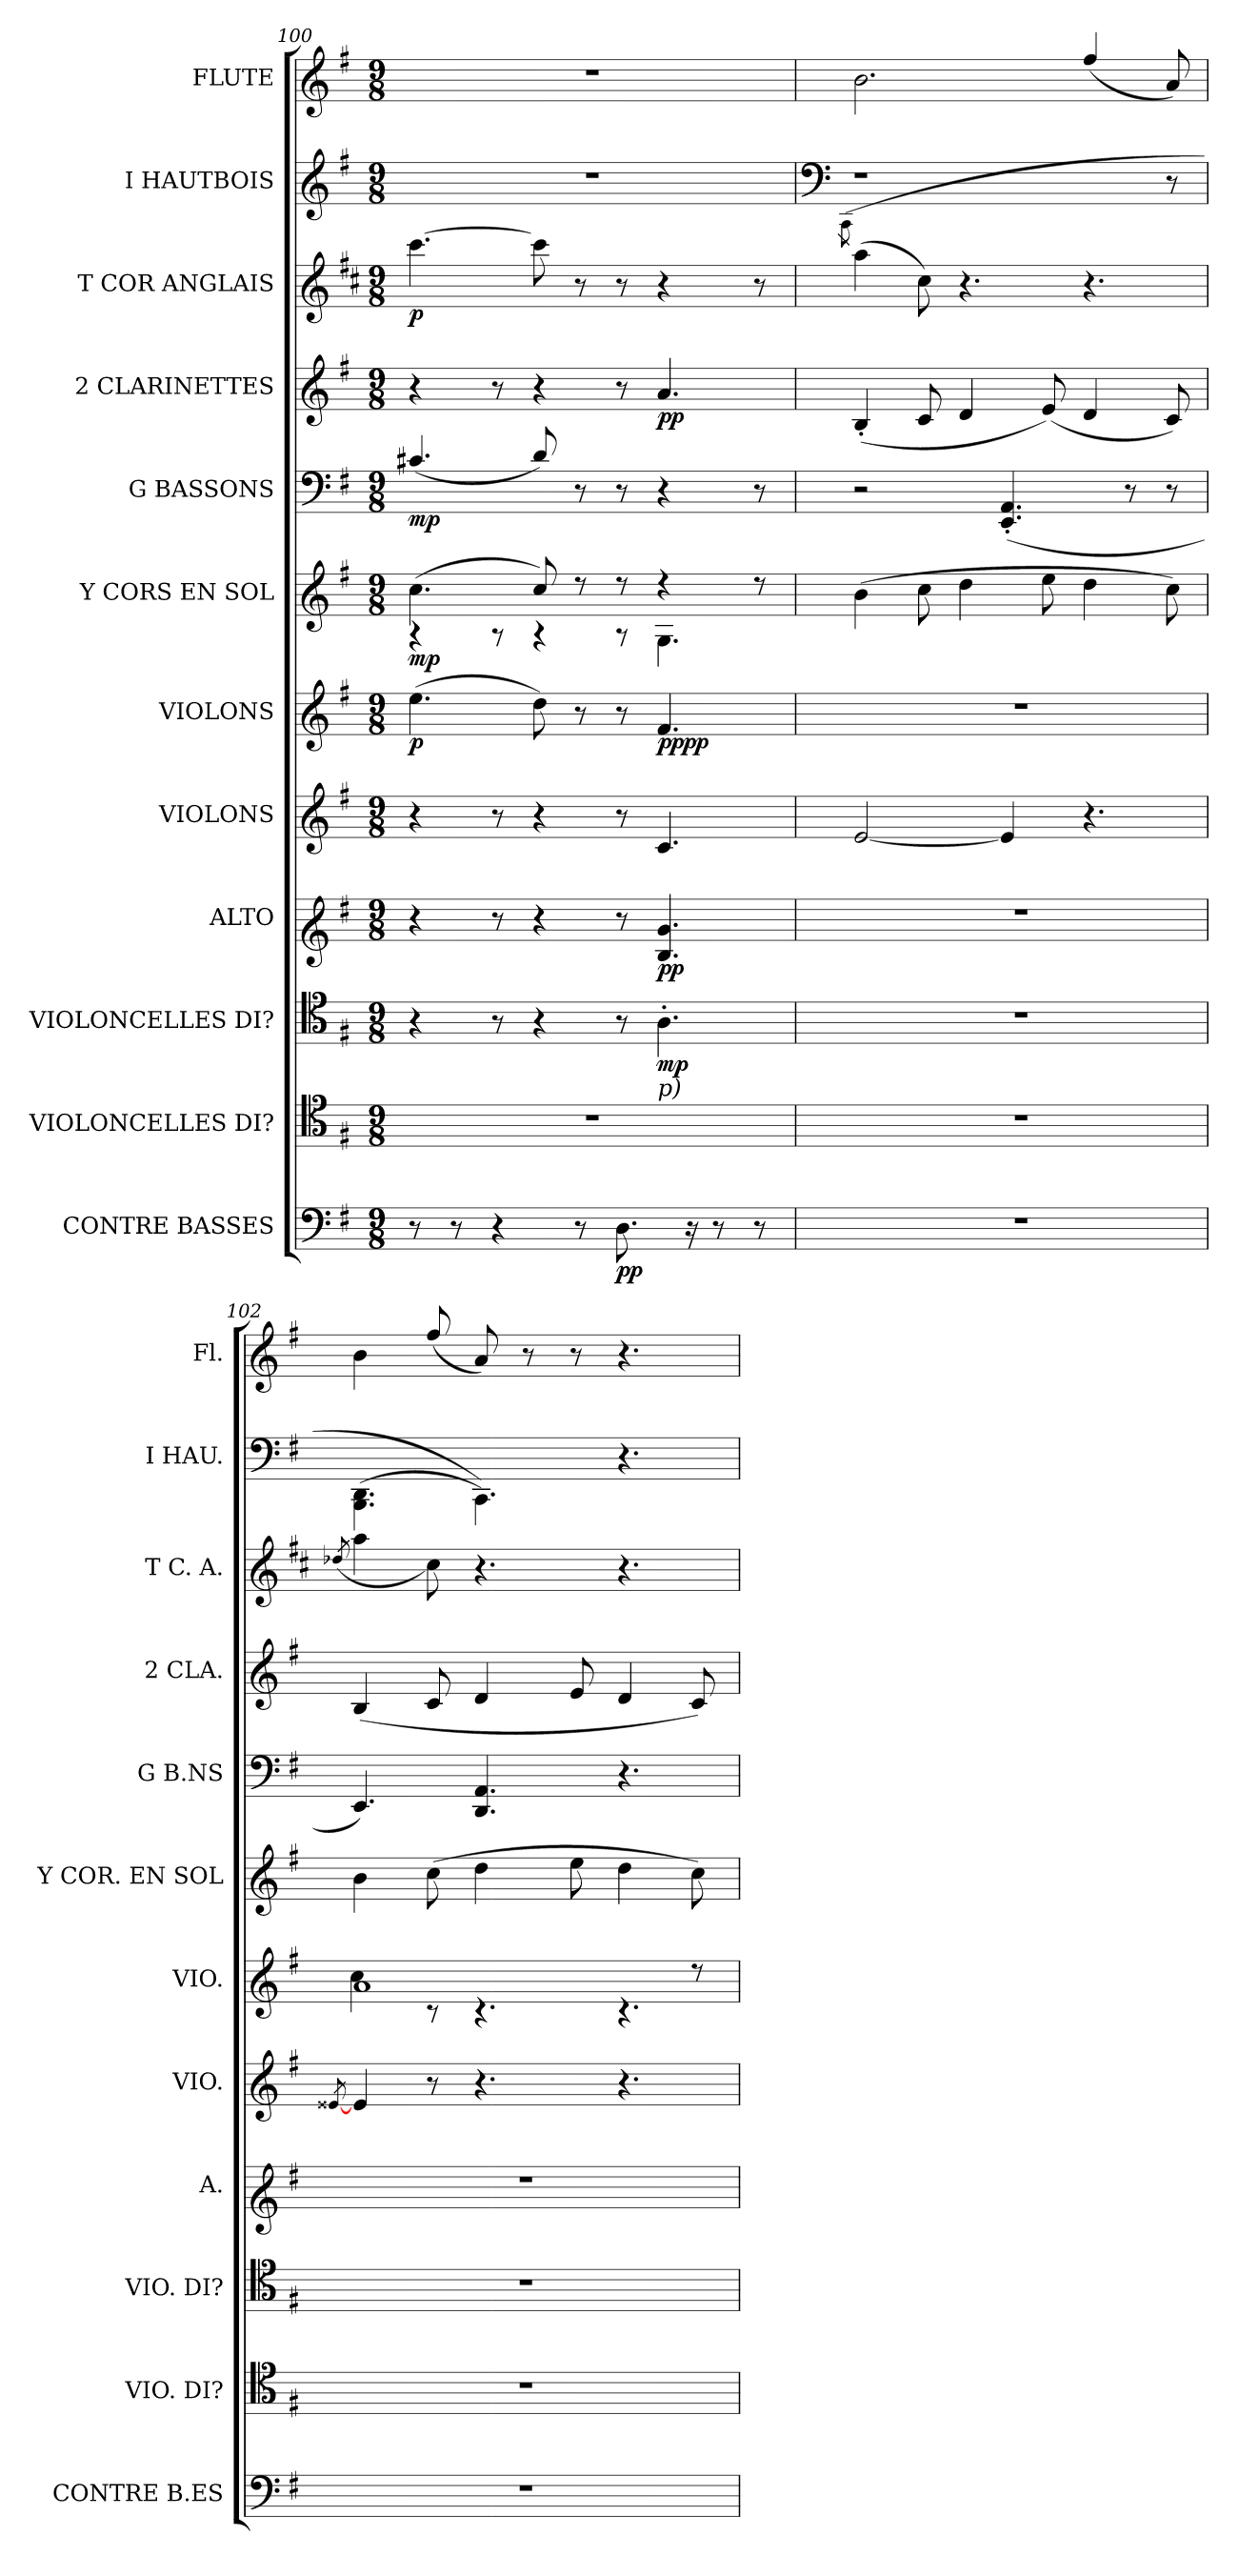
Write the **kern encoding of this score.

**kern	**dynam	**kern	**kern	**dynam	**kern	**dynam	**kern	**kern	**dynam	**kern	**dynam	**kern	**dynam	**kern	**dynam	**kern	**dynam	**kern	**kern
*part12	*part12	*part11	*part10	*part10	*part9	*part9	*part8	*part7	*part7	*part6	*part6	*part5	*part5	*part4	*part4	*part3	*part3	*part2	*part1
*staff12	*staff12	*staff11	*staff10	*staff10	*staff9	*staff9	*staff8	*staff7	*staff7	*staff6	*staff6	*staff5	*staff5	*staff4	*staff4	*staff3	*staff3	*staff2	*staff1
*I"CONTRE BASSES	*	*I"VIOLONCELLES DI?	*I"VIOLONCELLES DI?	*	*I"ALTO	*	*I"VIOLONS	*I"VIOLONS	*	*I"Y CORS EN SOL	*	*I"G BASSONS	*	*I"2 CLARINETTES	*	*I"T COR ANGLAIS	*	*I"I HAUTBOIS	*I"FLUTE
*I'CONTRE B.ES	*	*I'VIO. DI?	*I'VIO. DI?	*	*I'A.	*	*I'VIO.	*I'VIO.	*	*I'Y COR. EN SOL	*	*I'G B.NS	*	*I'2 CLA.	*	*I'T C. A.	*	*I'I HAU.	*I'Fl.
*clefF4	*	*clefC4	*clefC4	*	*clefG1	*	*clefG2	*clefG2	*	*clefG2	*	*clefF4	*	*clefG2	*	*clefG2	*	*clefG2	*clefG2
*	*	*	*	*	*	*	*	*	*	*	*	*	*	*	*	*ITrd4c7	*	*	*
*k[f#]	*	*k[f#]	*k[f#]	*	*k[f#]	*	*k[f#]	*k[f#]	*	*k[f#]	*	*k[f#]	*	*k[f#]	*	*k[f#]	*	*k[f#]	*k[f#]
*G:	*	*G:	*G:	*	*G:	*	*G:	*G:	*	*G:	*	*G:	*	*G:	*	*G:	*	*G:	*G:
*M9/8	*	*M9/8	*M9/8	*	*M9/8	*	*M9/8	*M9/8	*	*M9/8	*	*M9/8	*	*M9/8	*	*M9/8	*	*M9/8	*M9/8
=100	=100	=100	=100	=100	=100	=100	=100	=100	=100	=100	=100	=100	=100	=100	=100	=100	=100	=100	=100
!	!	!LO:N:vis=1	!	!	!	!	!	!	!	!	!	!	!	!	!	!	!	!LO:N:vis=1	!LO:N:vis=1
*	*	*	*	*	*	*	*	*	*	*^	*	*	*	*	*	*	*	*	*
8r	.	8%9r	4r	.	4r	.	4r	(4.eei\	p	(4.cci\	4r	mp	(4.c#Xi/	mp	4r	.	[>4.ff#i\	p	8%9r	8%9r
8r	.	.	.	.	.	.	.	.	.	.	.	.	.	.	.	.	.	.	.	.
4r	.	.	8r	.	8r	.	8r	.	.	.	8r	.	.	.	8r	.	.	.	.	.
.	.	.	4r	.	4r	.	4r	8ddi\)	.	8cci/)	4r	.	8di/)	.	4r	.	8ff#i\]	.	.	.
8r	.	.	.	.	.	.	.	8r	.	8r	.	.	8r	.	.	.	8r	.	.	.
8.Di\	pp	.	8r	.	8r	.	8r	8r	.	8r	8r	.	8r	.	8r	.	8r	.	.	.
!	!	!	!LO:TX:b:i:t=p)	!	!	!	!	!	!	!	!	!	!	!	!	!	!	!	!	!
.	.	.	4.A'i\	mp	4.di/ 4.bi	pp	4.ci/	4.f#i/	pp pp	4r	4.Gi\	.	4r	.	4.ai/	pp	4r	.	.	.
16r	.	.	.	.	.	.	.	.	.	.	.	.	.	.	.	.	.	.	.	.
8r	.	.	.	.	.	.	.	.	.	.	.	.	.	.	.	.	.	.	.	.
8r	.	.	.	.	.	.	.	.	.	8r	.	.	8r	.	.	.	8r	.	.	.
*	*	*	*	*	*	*	*	*	*	*v	*v	*	*	*	*	*	*	*	*	*
!!LO:PB:g=z
=101	=101	=101	=101	=101	=101	=101	=101	=101	=101	=101	=101	=101	=101	=101	=101	=101	=101	=101	=101
*	*	*	*	*	*	*	*	*	*	*	*	*	*	*	*	*	*	*clefF4	*
.	.	.	.	.	.	.	.	.	.	.	.	.	.	.	.	.	.	(8qCCi\	.
!LO:N:vis=1	!	!LO:N:vis=1	!LO:N:vis=1	!	!LO:N:vis=1	!	!	!LO:N:vis=1	!	!	!	!	!	!	!	!	!	!	!
8%9r	.	8%9r	8%9r	.	8%9r	.	[<2ei/	8%9r	.	(4bi\	.	2r	.	(4B'i/	.	(4ddi\	.	1r	2.bi\
.	.	.	.	.	.	.	.	.	.	8cci\	.	.	.	8ci/	.	8f#i\)	.	.	.
.	.	.	.	.	.	.	.	.	.	4ddi\	.	.	.	4di/	.	4.r	.	.	.
.	.	.	.	.	.	.	4ei/]	.	.	.	.	(4.EEi/' 4.AAi'	.	.	.	.	.	.	.
.	.	.	.	.	.	.	.	.	.	8eei\	.	.	.	(8ei/)	.	.	.	.	.
.	.	.	.	.	.	.	4.r	.	.	4ddi\	.	.	.	4di/	.	4.r	.	.	(4ff#i/
.	.	.	.	.	.	.	.	.	.	.	.	8r	.	.	.	.	.	.	.
.	.	.	.	.	.	.	.	.	.	8cci\)	.	8r	.	8ci/)	.	.	.	8r	8ai/)
=102	=102	=102	=102	=102	=102	=102	=102	=102	=102	=102	=102	=102	=102	=102	=102	=102	=102	=102	=102
.	.	.	.	.	.	.	[>8qe##Xi/	.	.	.	.	.	.	.	.	(8qg-Xi/	.	.	.
!LO:N:vis=1	!	!LO:N:vis=1	!LO:N:vis=1	!	!LO:N:vis=1	!	!	!	!	!	!	!	!	!	!	!	!	!	!
*	*	*	*	*	*	*	*	*^	*	*	*	*	*	*	*	*	*	*	*
8%9r	.	8%9r	8%9r	.	8%9r	.	4ei/]	1ai	4cci\	.	4bi\	.	4.EEi/)	.	(4Bi/	.	4ddi\	.	(4.BBBi\ 4.DDi	4bi\
.	.	.	.	.	.	.	8r	.	8r	.	(8cci\	.	.	.	8ci/	.	8f#i\)	.	.	(8ff#i/
.	.	.	.	.	.	.	4.r	.	4.r	.	4ddi\	.	4.DDi/ 4.AAi	.	4di/	.	4.r	.	4.CCi\))	8ai/)
.	.	.	.	.	.	.	.	.	.	.	.	.	.	.	.	.	.	.	.	8r
.	.	.	.	.	.	.	.	.	.	.	8eei\	.	.	.	8ei/	.	.	.	.	8r
.	.	.	.	.	.	.	4.r	.	4.r	.	4ddi\	.	4.r	.	4di/	.	4.r	.	4.r	4.r
.	.	.	.	.	.	.	.	8r	.	.	8cci\)	.	.	.	8ci/)	.	.	.	.	.
*	*	*	*	*	*	*	*	*v	*v	*	*	*	*	*	*	*	*	*	*	*
=	=	=	=	=	=	=	=	=	=	=	=	=	=	=	=	=	=	=	=
*-	*-	*-	*-	*-	*-	*-	*-	*-	*-	*-	*-	*-	*-	*-	*-	*-	*-	*-	*-
